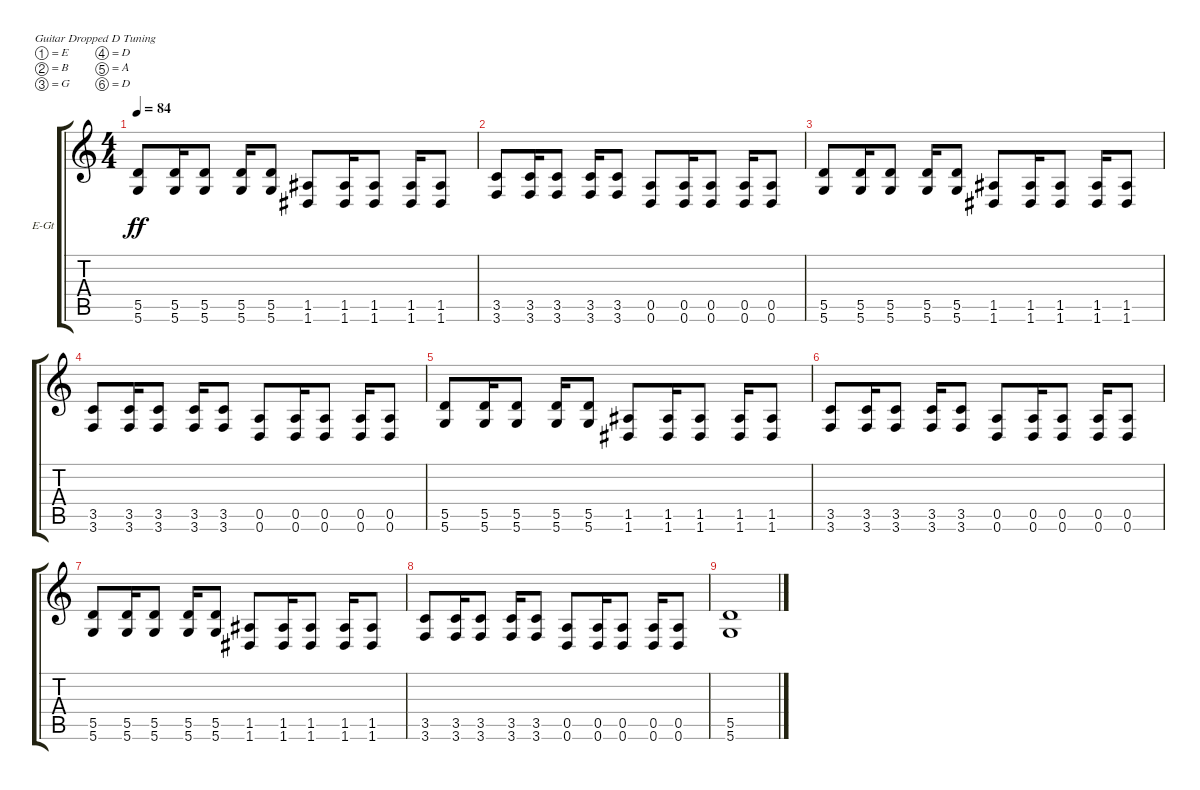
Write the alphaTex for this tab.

\defaultSystemsLayout 4
\bracketExtendMode groupsimilarinstruments
\firstSystemTrackNameOrientation horizontal
\otherSystemsTrackNameOrientation horizontal
\track ("Electric Guitar" "E-Gt") {instrument distortionguitar}
\staff {score tabs}
\tuning (E4 B3 G3 D3 A2 D2)
\ts (4 4)
\tempo 84
\clef g2
\ks c
(5.6 5.5).8{dy ff} (5.6 5.5).16 (5.6 5.5).8 (5.6 5.5).16 (5.6 5.5).8 (1.6 1.5).8 (1.6 1.5).16 (1.6 1.5).8 (1.6 1.5).16 (1.6 1.5).8 |
(3.6 3.5).8 (3.6 3.5).16 (3.6 3.5).8 (3.6 3.5).16 (3.6 3.5).8 (0.6 0.5).8 (0.6 0.5).16 (0.6 0.5).8 (0.6 0.5).16 (0.6 0.5).8 |
(5.6 5.5).8 (5.6 5.5).16 (5.6 5.5).8 (5.6 5.5).16 (5.6 5.5).8 (1.6 1.5).8 (1.6 1.5).16 (1.6 1.5).8 (1.6 1.5).16 (1.6 1.5).8 |
(3.6 3.5).8 (3.6 3.5).16 (3.6 3.5).8 (3.6 3.5).16 (3.6 3.5).8 (0.6 0.5).8 (0.6 0.5).16 (0.6 0.5).8 (0.6 0.5).16 (0.6 0.5).8 |
(5.6 5.5).8 (5.6 5.5).16 (5.6 5.5).8 (5.6 5.5).16 (5.6 5.5).8 (1.6 1.5).8 (1.6 1.5).16 (1.6 1.5).8 (1.6 1.5).16 (1.6 1.5).8 |
(3.6 3.5).8 (3.6 3.5).16 (3.6 3.5).8 (3.6 3.5).16 (3.6 3.5).8 (0.6 0.5).8 (0.6 0.5).16 (0.6 0.5).8 (0.6 0.5).16 (0.6 0.5).8 |
(5.6 5.5).8 (5.6 5.5).16 (5.6 5.5).8 (5.6 5.5).16 (5.6 5.5).8 (1.6 1.5).8 (1.6 1.5).16 (1.6 1.5).8 (1.6 1.5).16 (1.6 1.5).8 |
(3.6 3.5).8 (3.6 3.5).16 (3.6 3.5).8 (3.6 3.5).16 (3.6 3.5).8 (0.6 0.5).8 (0.6 0.5).16 (0.6 0.5).8 (0.6 0.5).16 (0.6 0.5).8 |
(5.6 5.5).1
